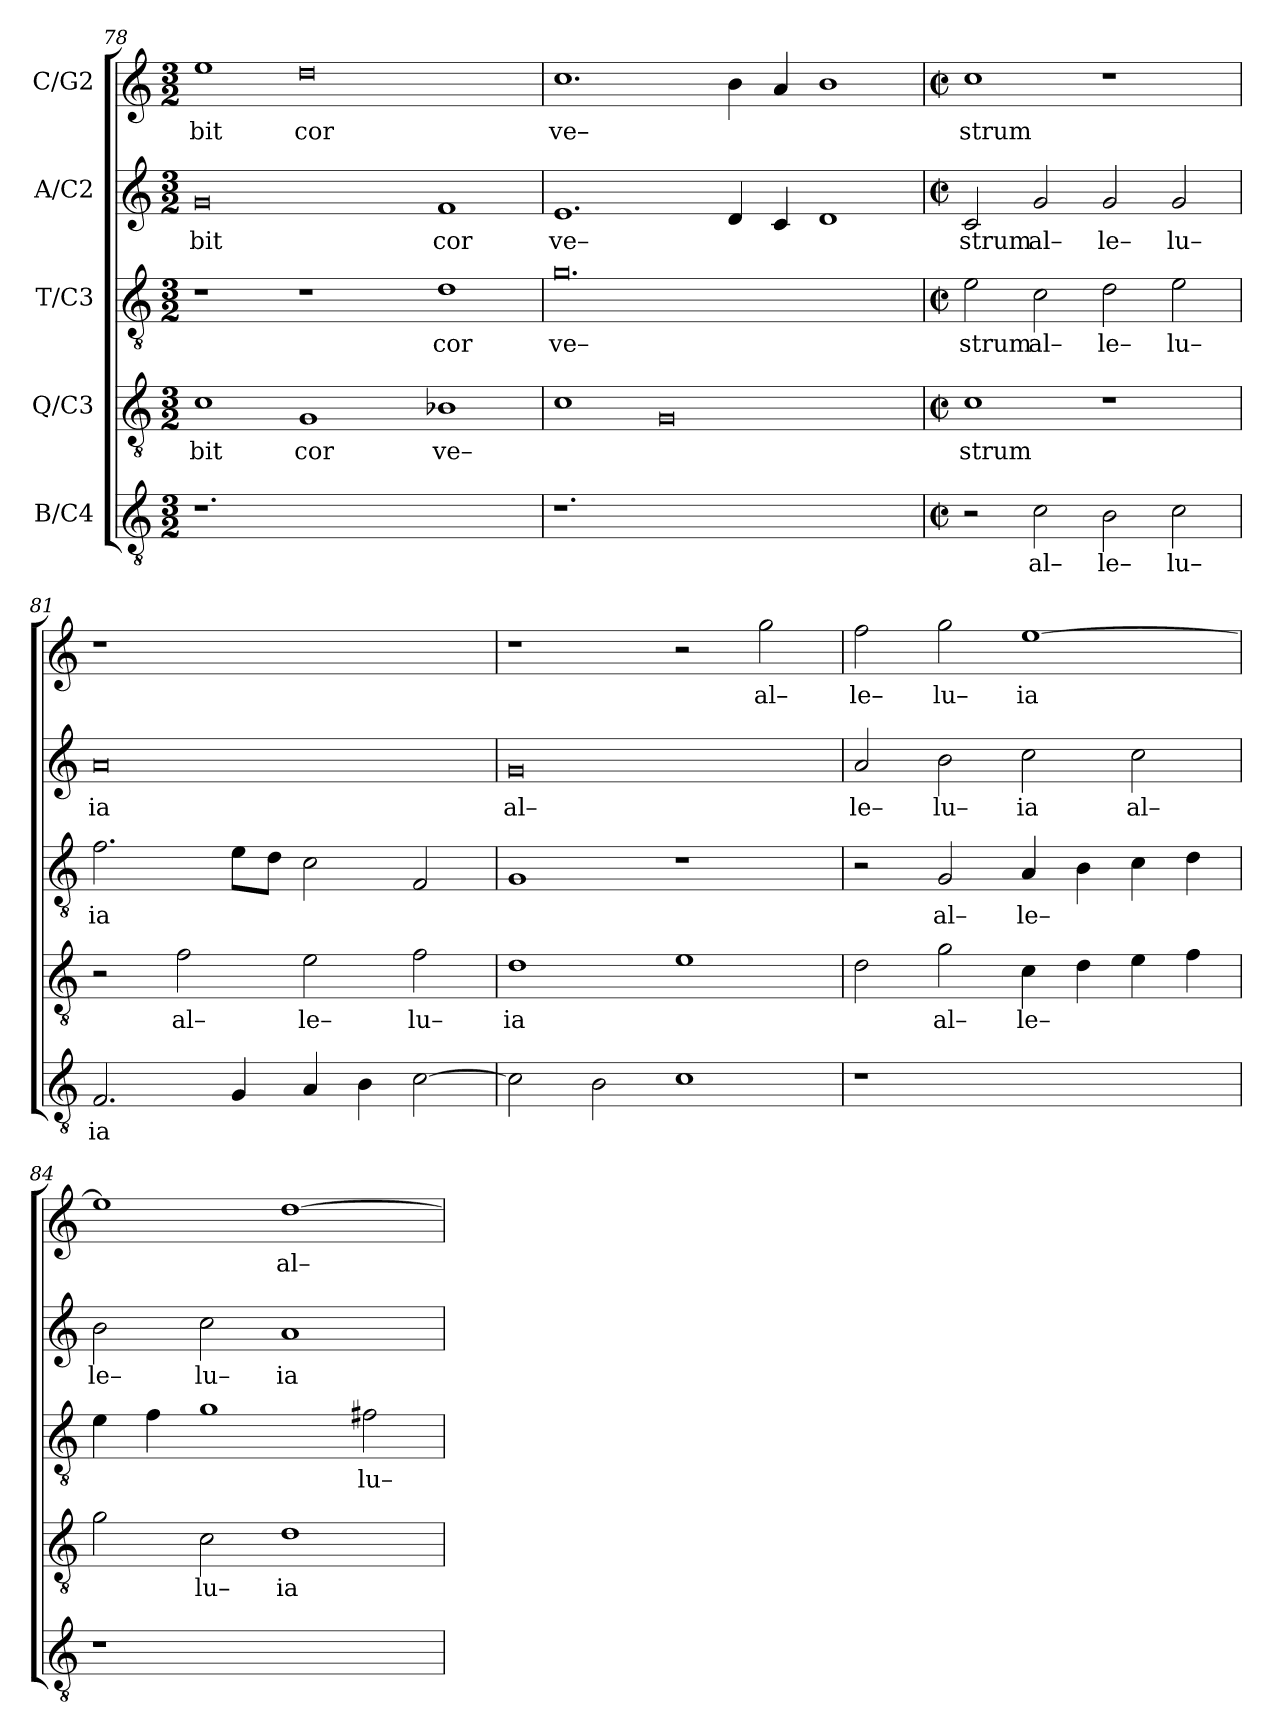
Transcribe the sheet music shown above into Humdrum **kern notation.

**kern	**text	**kern	**text	**kern	**text	**kern	**text	**kern	**text
*part5	*part5	*part4	*part4	*part3	*part3	*part2	*part2	*part1	*part1
*staff5	*staff5	*staff4	*staff4	*staff3	*staff3	*staff2	*staff2	*staff1	*staff1
*I"B/C4	*	*I"Q/C3	*	*I"T/C3	*	*I"A/C2	*	*I"C/G2	*
*clefGv2	*	*clefGv2	*	*clefGv2	*	*clefG2	*	*clefG2	*
*k[]	*	*k[]	*	*k[]	*	*k[]	*	*k[]	*
*C:	*	*C:	*	*C:	*	*C:	*	*C:	*
*M3/2	*	*M3/2	*	*M3/2	*	*M3/2	*	*M3/2	*
=78	=78	=78	=78	=78	=78	=78	=78	=78	=78
!	!	!	!LO:LY:b	!	!	!	!LO:LY:b	!	!LO:LY:b
1.r	.	1c	bit	1r	.	0g	bit	1ee	bit
!	!	!	!LO:LY:b	!	!	!	!	!	!LO:LY:b
.	.	1G	cor	1r	.	.	.	0dd	cor
1.ryy	.	.	.	.	.	.	.	.	.
!	!	!	!LO:LY:b	!	!LO:LY:b	!	!LO:LY:b	!	!
.	.	1B-X	ve–	1d	cor	1f	cor	.	.
=79	=79	=79	=79	=79	=79	=79	=79	=79	=79
!	!	!	!	!	!LO:LY:b	!	!LO:LY:b	!	!LO:LY:b
1.r	.	1c	.	0.g	ve–	1.e	ve–	1.cc	ve–
.	.	0G	.	.	.	.	.	.	.
1.ryy	.	.	.	.	.	4d/	.	4b\	.
.	.	.	.	.	.	4c/	.	4a/	.
.	.	.	.	.	.	1d	.	1b	.
!!LO:LB:g=z
=80	=80	=80	=80	=80	=80	=80	=80	=80	=80
*M2/2	*	*M2/2	*	*M2/2	*	*M2/2	*	*M2/2	*
*met(c|)	*	*met(c|)	*	*met(c|)	*	*met(c|)	*	*met(c|)	*
!	!	!	!LO:LY:b	!	!LO:LY:b	!	!LO:LY:b	!	!LO:LY:b
2r	.	1c	strum	2e\	strum	2c/	strum	1cc	strum
!	!LO:LY:b	!	!	!	!LO:LY:b	!	!LO:LY:b	!	!
2c\	al–	.	.	2c\	al–	2g/	al–	.	.
!	!LO:LY:b	!	!	!	!LO:LY:b	!	!LO:LY:b	!	!
2B\	le–	1r	.	2d\	le–	2g/	le–	1r	.
!	!LO:LY:b	!	!	!	!LO:LY:b	!	!LO:LY:b	!	!
2c\	lu–	.	.	2e\	lu–	2g/	lu–	.	.
=81	=81	=81	=81	=81	=81	=81	=81	=81	=81
!	!LO:LY:b	!	!	!	!LO:LY:b	!	!LO:LY:b	!	!
2.F/	ia	2r	.	2.f\	ia	0a	ia	1r	.
!	!	!	!LO:LY:b	!	!	!	!	!	!
.	.	2f\	al–	.	.	.	.	.	.
4G/	.	.	.	8e\L	.	.	.	.	.
.	.	.	.	8d\J	.	.	.	.	.
!	!	!	!LO:LY:b	!	!	!	!	!	!
4A/	.	2e\	le–	2c\	.	.	.	1ryy	.
4B\	.	.	.	.	.	.	.	.	.
!	!	!	!LO:LY:b	!	!	!	!	!	!
[2c\	.	2f\	lu–	2F/	.	.	.	.	.
=82	=82	=82	=82	=82	=82	=82	=82	=82	=82
!	!	!	!LO:LY:b	!	!	!	!LO:LY:b	!	!
2c\]	.	1d	ia	1G	.	0g	al–	1r	.
2B\	.	.	.	.	.	.	.	.	.
1c	.	1e	.	1r	.	.	.	2r	.
!	!	!	!	!	!	!	!	!	!LO:LY:b
.	.	.	.	.	.	.	.	2gg\	al–
=83	=83	=83	=83	=83	=83	=83	=83	=83	=83
!	!	!	!	!	!	!	!LO:LY:b	!	!LO:LY:b
1r	.	2d\	.	2r	.	2a/	le–	2ff\	le–
!	!	!	!LO:LY:b	!	!LO:LY:b	!	!LO:LY:b	!	!LO:LY:b
.	.	2g\	al–	2G/	al–	2b\	lu–	2gg\	lu–
!	!	!	!LO:LY:b	!	!LO:LY:b	!	!LO:LY:b	!	!LO:LY:b
1ryy	.	4c\	le–	4A/	le–	2cc\	ia	[1ee	ia
.	.	4d\	.	4B\	.	.	.	.	.
!	!	!	!	!	!	!	!LO:LY:b	!	!
.	.	4e\	.	4c\	.	2cc\	al–	.	.
.	.	4f\	.	4d\	.	.	.	.	.
=84	=84	=84	=84	=84	=84	=84	=84	=84	=84
!	!	!	!	!	!	!	!LO:LY:b	!	!
1r	.	2g\	.	4e\	.	2b\	le–	1ee]	.
.	.	.	.	4f\	.	.	.	.	.
!	!	!	!LO:LY:b	!	!	!	!LO:LY:b	!	!
.	.	2c\	lu–	1g	.	2cc\	lu–	.	.
!	!	!	!LO:LY:b	!	!	!	!LO:LY:b	!	!LO:LY:b
1ryy	.	1d	ia	.	.	1a	ia	[1dd	al–
!	!	!	!	!	!LO:LY:b	!	!	!	!
.	.	.	.	2f#\	lu–	.	.	.	.
=	=	=	=	=	=	=	=	=	=
*-	*-	*-	*-	*-	*-	*-	*-	*-	*-
